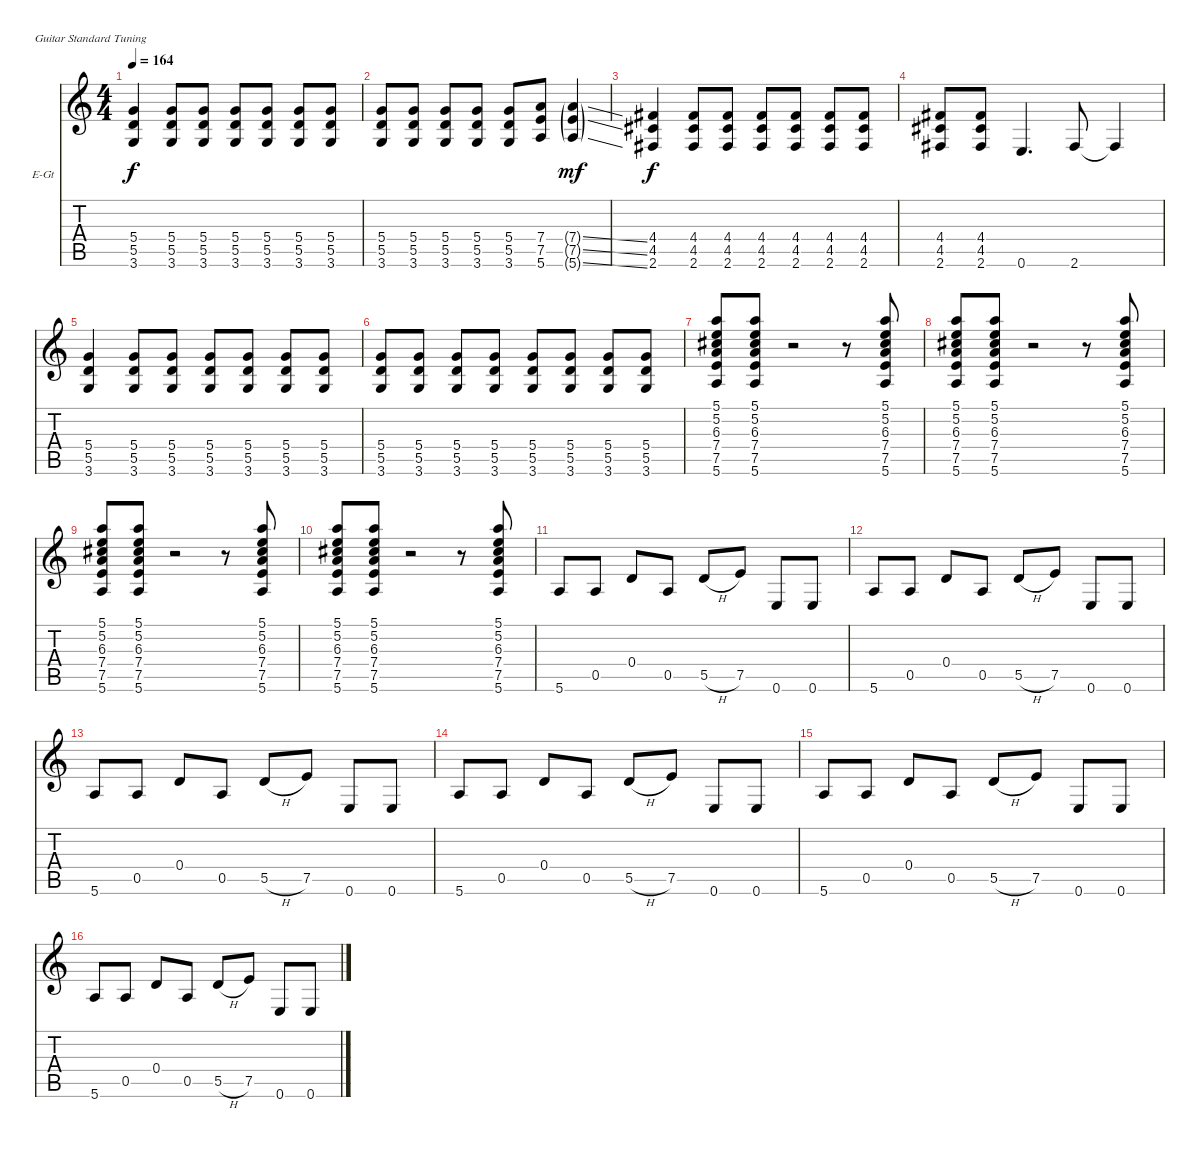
\defaultSystemsLayout 4
\bracketExtendMode nobrackets
\firstSystemTrackNameOrientation horizontal
\otherSystemsTrackNameOrientation horizontal
\track ("Eddie Vedder" "E-Gt") {instrument electricguitarclean}
\staff {score tabs}
\tuning (E4 B3 G3 D3 A2 E2)
\ts (4 4)
\tempo 164
\clef g2
\ks c
(5.4 5.5 3.6).4{dy f} (5.4 5.5 3.6).8 (5.4 5.5 3.6).8 (5.4 5.5 3.6).8 (5.4 5.5 3.6).8 (5.4 5.5 3.6).8 (5.4 5.5 3.6).8 |
(5.4 5.5 3.6).8 (5.4 5.5 3.6).8 (5.4 5.5 3.6).8 (5.4 5.5 3.6).8 (5.4 5.5 3.6).8 (7.4 7.5 5.6).8 (7.4{ss g} 7.5{ss g} 5.6{ss g}).4{dy mf} |
(4.4 4.5 2.6).4{dy f} (4.4 4.5 2.6).8 (4.4 4.5 2.6).8 (4.4 4.5 2.6).8 (4.4 4.5 2.6).8 (4.4 4.5 2.6).8 (4.4 4.5 2.6).8 |
(4.4 4.5 2.6).8 (4.4 4.5 2.6).8 0.6.4{d} 2.6.8 2.6{t}.4 |
(5.4 5.5 3.6).4 (5.4 5.5 3.6).8 (5.4 5.5 3.6).8 (5.4 5.5 3.6).8 (5.4 5.5 3.6).8 (5.4 5.5 3.6).8 (5.4 5.5 3.6).8 |
(5.4 5.5 3.6).8 (5.4 5.5 3.6).8 (5.4 5.5 3.6).8 (5.4 5.5 3.6).8 (5.4 5.5 3.6).8 (5.4 5.5 3.6).8 (5.4 5.5 3.6).8 (5.4 5.5 3.6).8 |
(5.1 5.2 6.3 7.4 7.5 5.6).8 (5.1 5.2 6.3 7.4 7.5 5.6).8 r.2 r.8 (5.1 5.2 6.3 7.4 7.5 5.6).8 |
(5.1 5.2 6.3 7.4 7.5 5.6).8 (5.1 5.2 6.3 7.4 7.5 5.6).8 r.2 r.8 (5.1 5.2 6.3 7.4 7.5 5.6).8 |
(5.1 5.2 6.3 7.4 7.5 5.6).8 (5.1 5.2 6.3 7.4 7.5 5.6).8 r.2 r.8 (5.1 5.2 6.3 7.4 7.5 5.6).8 |
(5.1 5.2 6.3 7.4 7.5 5.6).8 (5.1 5.2 6.3 7.4 7.5 5.6).8 r.2 r.8 (5.1 5.2 6.3 7.4 7.5 5.6).8 |
5.6.8 0.5.8 0.4.8 0.5.8 5.5{h}.8 7.5.8 0.6.8 0.6.8 |
5.6.8 0.5.8 0.4.8 0.5.8 5.5{h}.8 7.5.8 0.6.8 0.6.8 |
5.6.8 0.5.8 0.4.8 0.5.8 5.5{h}.8 7.5.8 0.6.8 0.6.8 |
5.6.8 0.5.8 0.4.8 0.5.8 5.5{h}.8 7.5.8 0.6.8 0.6.8 |
5.6.8 0.5.8 0.4.8 0.5.8 5.5{h}.8 7.5.8 0.6.8 0.6.8 |
5.6.8 0.5.8 0.4.8 0.5.8 5.5{h}.8 7.5.8 0.6.8 0.6.8
